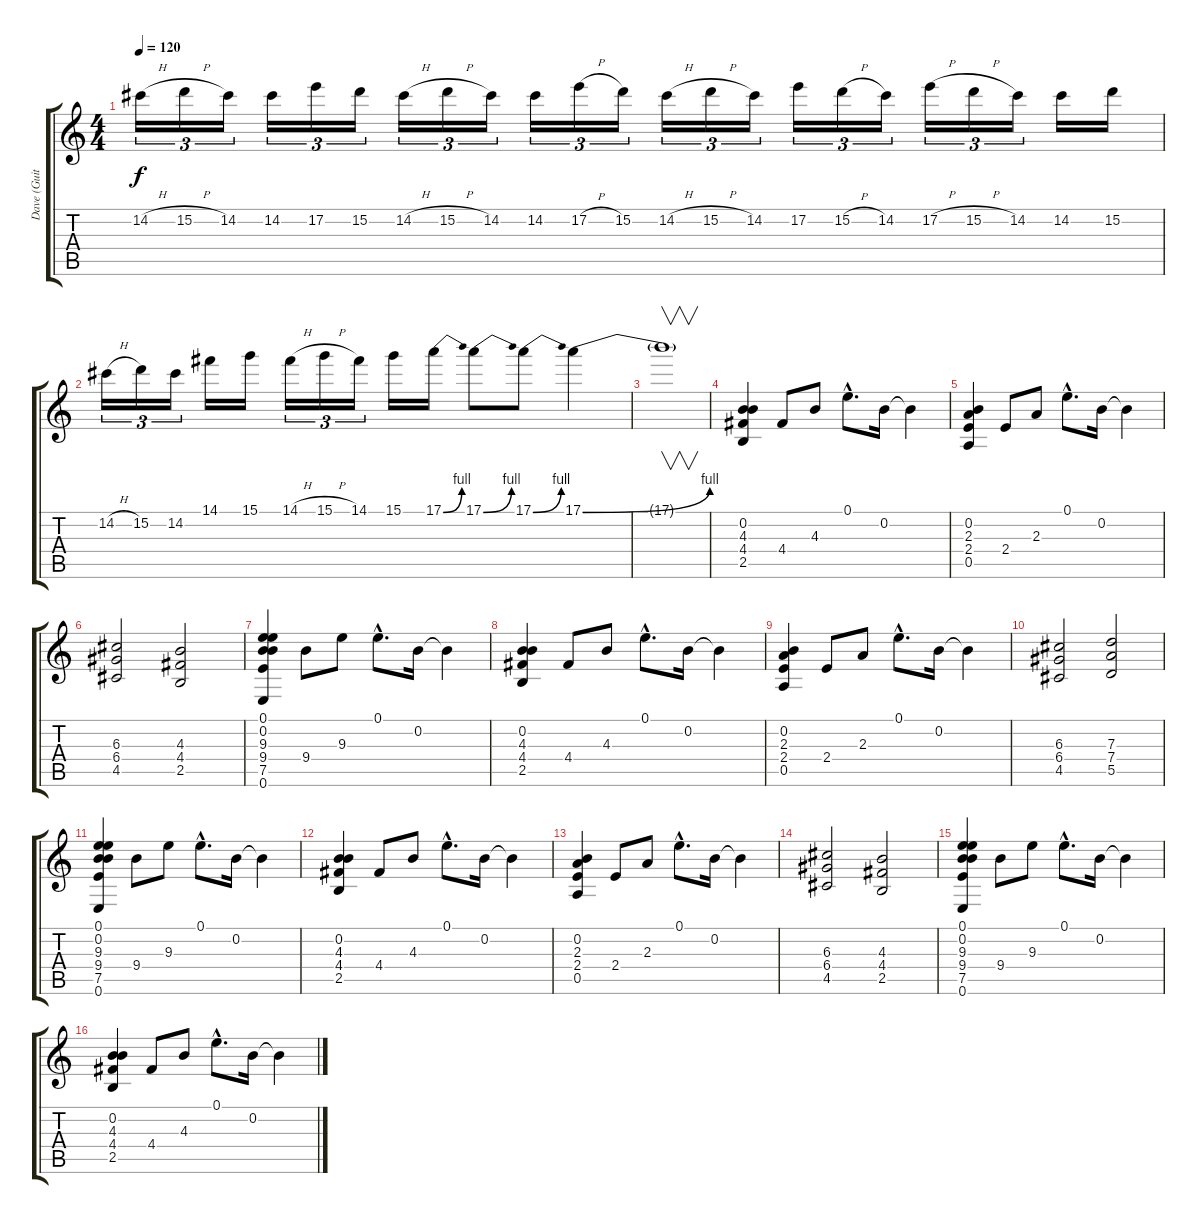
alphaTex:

\track ("Dave (Guitar)" "Dave (Guit") {instrument distortionguitar}
\staff {score tabs}
\tuning (E4 B3 G3 D3 A2 E2) {hide}
\ts (4 4)
\tempo 120
\clef g2
\ks c
14.2{h}.16{tu (3 2) dy f} 15.2{h}.16{tu (3 2)} 14.2.16{tu (3 2)} 14.2.16{tu (3 2)} 17.2.16{tu (3 2)} 15.2.16{tu (3 2)} 14.2{h}.16{tu (3 2)} 15.2{h}.16{tu (3 2)} 14.2.16{tu (3 2)} 14.2.16{tu (3 2)} 17.2{h}.16{tu (3 2)} 15.2.16{tu (3 2)} 14.2{h}.16{tu (3 2)} 15.2{h}.16{tu (3 2)} 14.2.16{tu (3 2)} 17.2.16{tu (3 2)} 15.2{h}.16{tu (3 2)} 14.2.16{tu (3 2)} 17.2{h}.16{tu (3 2)} 15.2{h}.16{tu (3 2)} 14.2.16{tu (3 2)} 14.2.16 15.2.16 |
14.2{h}.16{tu (3 2)} 15.2.16{tu (3 2)} 14.2.16{tu (3 2)} 14.1.16 15.1.16 14.1{h}.16{tu (3 2)} 15.1{h}.16{tu (3 2)} 14.1.16{tu (3 2)} 15.1.16 17.1{be (bend 0 0 60 4)}.16 17.1{be (bend 0 0 60 4)}.8 17.1{be (bend 0 0 60 4)}.8 17.1{be (bend 0 0 60 4)}.4 |
17.1{t}.1{v} |
(0.2 4.3 4.4 2.5).4{volume 6} 4.4.8 4.3.8 0.1{hac}.8{d} 0.2.16 0.2{t}.4 |
(0.2 2.3 2.4 0.5).4 2.4.8 2.3.8 0.1{hac}.8{d} 0.2.16 0.2{t}.4 |
(6.3 6.4 4.5).2 (4.3 4.4 2.5).2 |
(0.1 0.2 9.3 9.4 7.5 0.6).4 9.4.8 9.3.8 0.1{hac}.8{d} 0.2.16 0.2{t}.4 |
(0.2 4.3 4.4 2.5).4 4.4.8 4.3.8 0.1{hac}.8{d} 0.2.16 0.2{t}.4 |
(0.2 2.3 2.4 0.5).4 2.4.8 2.3.8 0.1{hac}.8{d} 0.2.16 0.2{t}.4 |
(6.3 6.4 4.5).2 (7.3 7.4 5.5).2 |
(0.1 0.2 9.3 9.4 7.5 0.6).4 9.4.8 9.3.8 0.1{hac}.8{d} 0.2.16 0.2{t}.4 |
(0.2 4.3 4.4 2.5).4 4.4.8 4.3.8 0.1{hac}.8{d} 0.2.16 0.2{t}.4 |
(0.2 2.3 2.4 0.5).4 2.4.8 2.3.8 0.1{hac}.8{d} 0.2.16 0.2{t}.4 |
(6.3 6.4 4.5).2 (4.3 4.4 2.5).2 |
(0.1 0.2 9.3 9.4 7.5 0.6).4 9.4.8 9.3.8 0.1{hac}.8{d} 0.2.16 0.2{t}.4 |
(0.2 4.3 4.4 2.5).4 4.4.8 4.3.8 0.1{hac}.8{d} 0.2.16 0.2{t}.4
